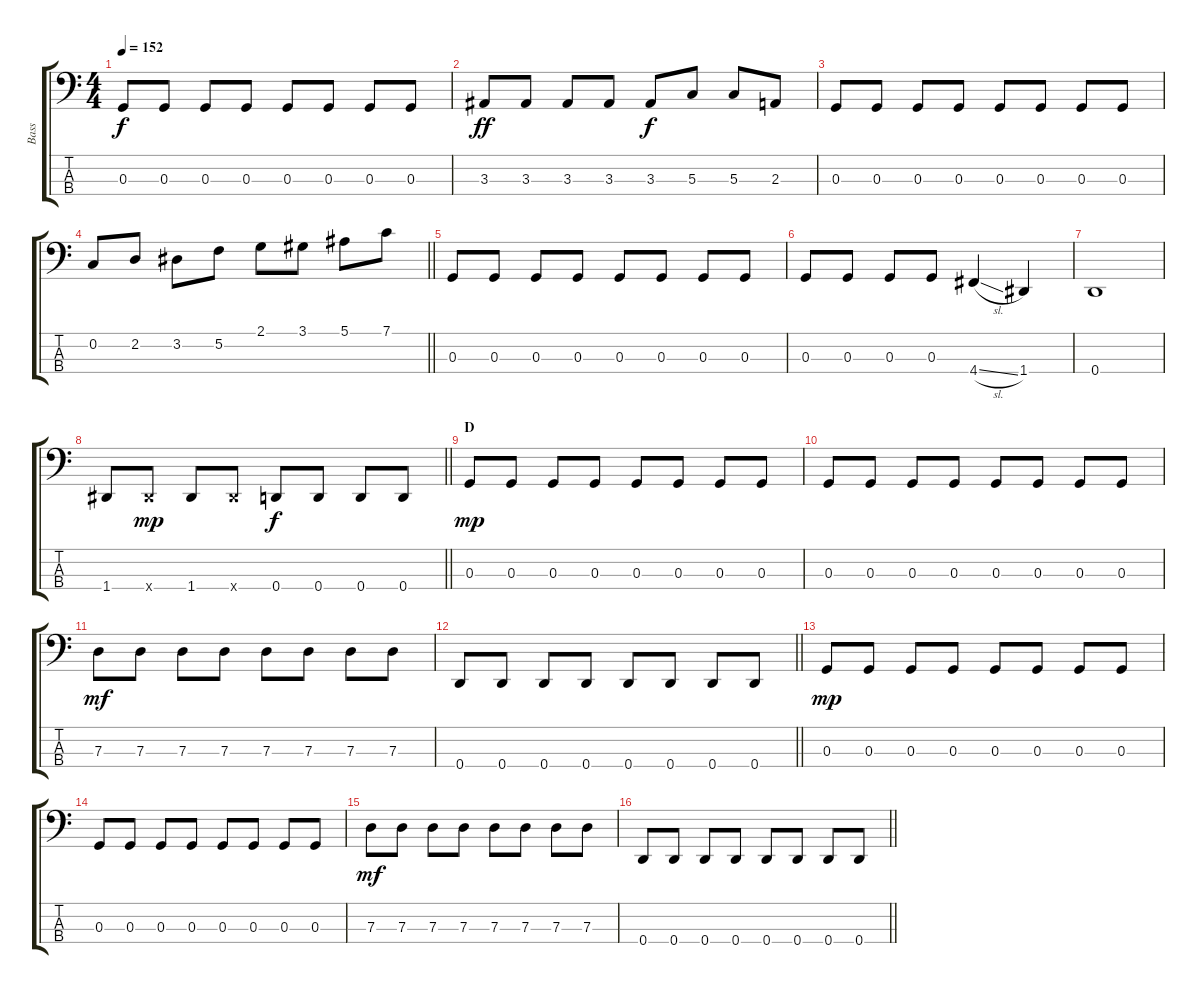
\track ("Bass" "Bass") {instrument electricbassfinger}
\staff {score tabs}
\tuning (F2 C2 G1 D1) {hide}
\ts (4 4)
\section ("" "")
\tempo 152
\clef f4
\ks c
0.3.8{dy f} 0.3.8 0.3.8 0.3.8 0.3.8 0.3.8 0.3.8 0.3.8 |
3.3.8{dy ff} 3.3.8 3.3.8 3.3.8 3.3.8{dy f} 5.3.8 5.3.8 2.3.8 |
0.3.8 0.3.8 0.3.8 0.3.8 0.3.8 0.3.8 0.3.8 0.3.8 |
\barLineRight lightlight
0.2.8 2.2.8 3.2.8 5.2.8 2.1.8 3.1.8 5.1.8 7.1.8 |
\section ("" "")
0.3.8 0.3.8 0.3.8 0.3.8 0.3.8 0.3.8 0.3.8 0.3.8 |
0.3.8 0.3.8 0.3.8 0.3.8 4.4{sl}.4 1.4.4 |
0.4.1 |
\barLineRight lightlight
1.4.8 1.4{x}.8{dy mp} 1.4.8 1.4{x}.8 0.4.8{dy f} 0.4.8 0.4.8 0.4.8 |
\section ("" "D")
0.3.8{dy mp} 0.3.8 0.3.8 0.3.8 0.3.8 0.3.8 0.3.8 0.3.8 |
0.3.8 0.3.8 0.3.8 0.3.8 0.3.8 0.3.8 0.3.8 0.3.8 |
7.3.8{dy mf} 7.3.8 7.3.8 7.3.8 7.3.8 7.3.8 7.3.8 7.3.8 |
\barLineRight lightlight
0.4.8 0.4.8 0.4.8 0.4.8 0.4.8 0.4.8 0.4.8 0.4.8 |
\section ("" "")
0.3.8{dy mp} 0.3.8 0.3.8 0.3.8 0.3.8 0.3.8 0.3.8 0.3.8 |
0.3.8 0.3.8 0.3.8 0.3.8 0.3.8 0.3.8 0.3.8 0.3.8 |
7.3.8{dy mf} 7.3.8 7.3.8 7.3.8 7.3.8 7.3.8 7.3.8 7.3.8 |
\barLineRight lightlight
0.4.8 0.4.8 0.4.8 0.4.8 0.4.8 0.4.8 0.4.8 0.4.8
